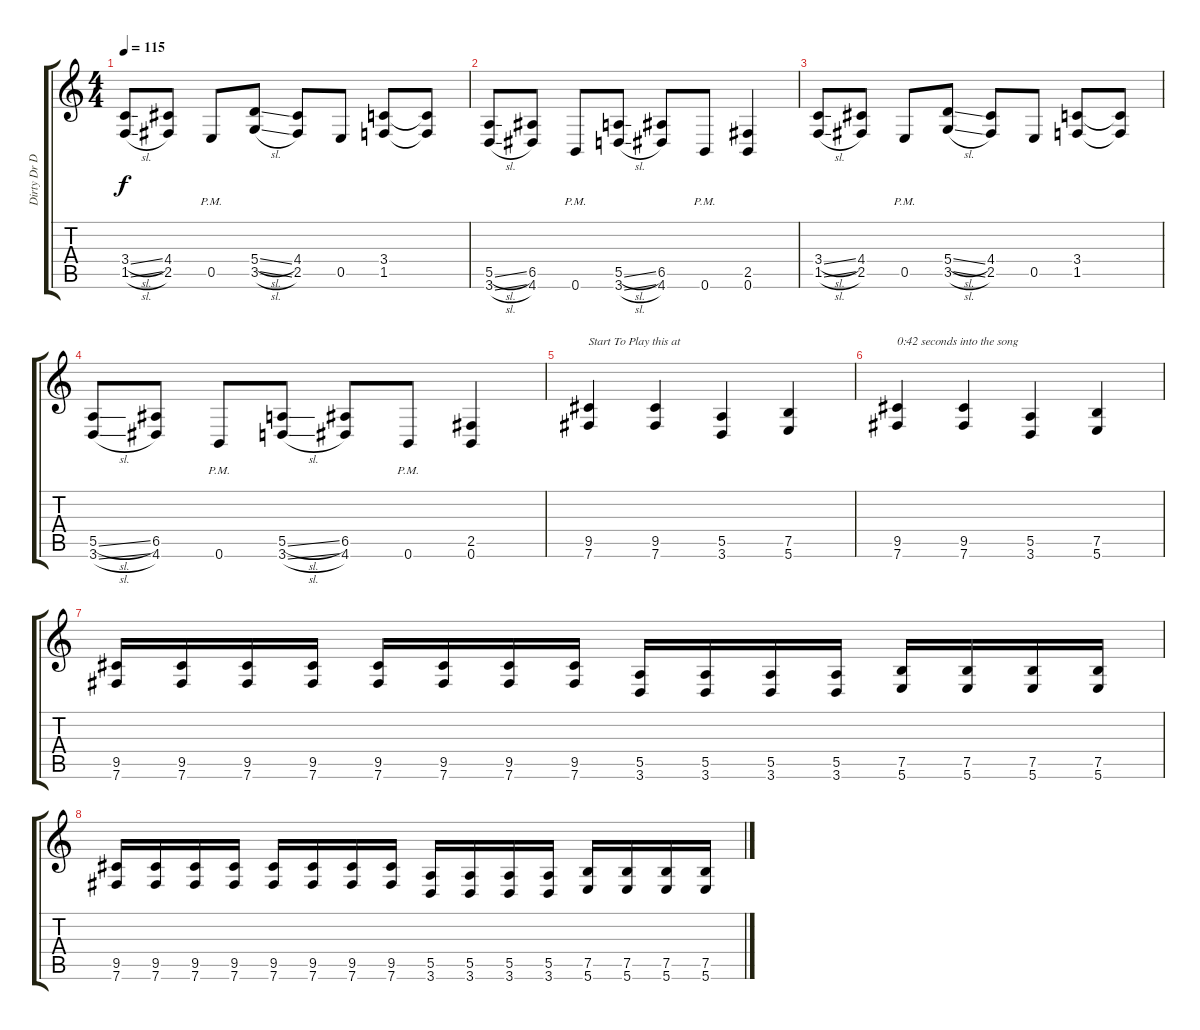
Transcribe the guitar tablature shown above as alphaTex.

\track ("Dirty Dr Dente" "Dirty Dr D") {instrument distortionguitar}
\staff {score tabs}
\tuning (B3 Gb3 D3 A2 E2 B1) {hide}
\ts (4 4)
\tempo 115
\clef g2
\ks c
(3.4{sl} 1.5{sl}).8{dy f} (4.4 2.5).8 0.5{pm}.8 (5.4{sl} 3.5{sl}).8 (4.4 2.5).8 0.5.8 (3.4 1.5).8 (3.4{t} 1.5{t}).8 |
(5.5{sl} 3.6{sl}).8 (6.5 4.6).8 0.6{pm}.8 (5.5{sl} 3.6{sl}).8 (6.5 4.6).8 0.6{pm}.8 (2.5 0.6).4 |
(3.4{sl} 1.5{sl}).8 (4.4 2.5).8 0.5{pm}.8 (5.4{sl} 3.5{sl}).8 (4.4 2.5).8 0.5.8 (3.4 1.5).8 (3.4{t} 1.5{t}).8 |
(5.5{sl} 3.6{sl}).8 (6.5 4.6).8 0.6{pm}.8 (5.5{sl} 3.6{sl}).8 (6.5 4.6).8 0.6{pm}.8 (2.5 0.6).4 |
(9.5 7.6).4{txt "Start To Play this at "} (9.5 7.6).4 (5.5 3.6).4 (7.5 5.6).4 |
(9.5 7.6).4{txt "0:42 seconds into the song"} (9.5 7.6).4 (5.5 3.6).4 (7.5 5.6).4 |
(9.5 7.6).16 (9.5 7.6).16 (9.5 7.6).16 (9.5 7.6).16 (9.5 7.6).16 (9.5 7.6).16 (9.5 7.6).16 (9.5 7.6).16 (5.5 3.6).16 (5.5 3.6).16 (5.5 3.6).16 (5.5 3.6).16 (7.5 5.6).16 (7.5 5.6).16 (7.5 5.6).16 (7.5 5.6).16 |
(9.5 7.6).16 (9.5 7.6).16 (9.5 7.6).16 (9.5 7.6).16 (9.5 7.6).16 (9.5 7.6).16 (9.5 7.6).16 (9.5 7.6).16 (5.5 3.6).16 (5.5 3.6).16 (5.5 3.6).16 (5.5 3.6).16 (7.5 5.6).16 (7.5 5.6).16 (7.5 5.6).16 (7.5 5.6).16
